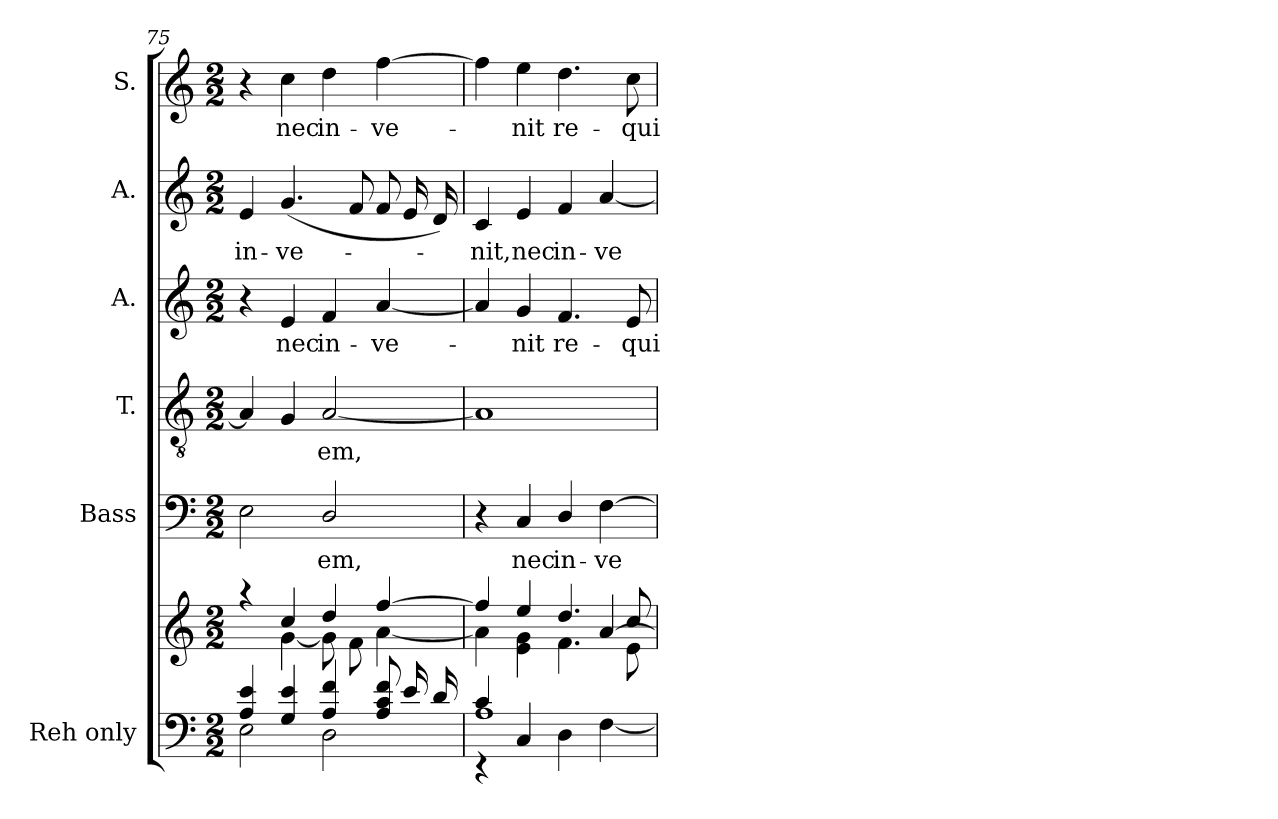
**kern	**kern	**kern	**text	**kern	**text	**kern	**text	**kern	**text	**kern	**text
*part6	*part6	*part5	*part5	*part4	*part4	*part3	*part3	*part2	*part2	*part1	*part1
*staff7	*staff6	*staff5	*staff5	*staff4	*staff4	*staff3	*staff3	*staff2	*staff2	*staff1	*staff1
*I"Reh only	*	*I"Bass	*	*I"T.	*	*I"A.	*	*I"A.	*	*I"S.	*
*	*	*I'B.	*	*	*	*	*	*	*	*	*
*clefF4	*clefG2	*clefF4	*	*clefGv2	*	*clefG2	*	*clefG2	*	*clefG2	*
*	*	*	*	*	*	*ITrd7c12	*	*ITrd7c12	*	*	*
*k[]	*k[]	*k[]	*	*k[]	*	*k[]	*	*k[]	*	*k[]	*
*C:	*C:	*C:	*	*C:	*	*C:	*	*C:	*	*C:	*
*M2/2	*M2/2	*M2/2	*	*M2/2	*	*M2/2	*	*M2/2	*	*M2/2	*
=75	=75	=75	=75	=75	=75	=75	=75	=75	=75	=75	=75
*^	*^	*	*	*	*	*	*	*	*	*	*
!	!	!	!	!	!	!	!	!	!	!	!LO:LY:b	!	!
4A/ 4e/	2E\	4raa	4ryy	2E\	.	4A/]	.	4r	.	4E/	in-	4r	.
!	!	!	!	!	!	!	!	!	!LO:LY:b	!	!LO:LY:b	!	!LO:LY:b
4G/ 4e/	.	4cc/	[<4g\	.	.	4G/	.	4E/	nec	(4.G/	-ve-	4cc\	nec
!	!	!	!	!	!LO:LY:b	!	!LO:LY:b	!	!LO:LY:b	!	!	!	!LO:LY:b
4A/ 4f/	2D\	4dd/	8g\]	2D/	-em,	[<2A/	-em,	4F/	in-	.	.	4dd\	in-
.	.	.	8f\	.	.	.	.	.	.	8F/	.	.	.
!	!	!	!	!	!	!	!	!	!LO:LY:b	!	!	!	!LO:LY:b
8A/ 8c/ 8f/	.	[>4ff/	[<4a\	.	.	.	.	[<4A/	-ve-	8F/	.	[>4ff\	-ve-
16e/	.	.	.	.	.	.	.	.	.	16E/	.	.	.
16d/	.	.	.	.	.	.	.	.	.	16D/)	.	.	.
=76	=76	=76	=76	=76	=76	=76	=76	=76	=76	=76	=76	=76	=76
*	*^	*	*^	*	*	*	*	*	*	*	*	*	*
!	!	!	!	!	!	!	!	!	!	!	!	!	!LO:LY:b	!	!
4c/	4rEE	1A	4ff/]	4a\]	2.ryy	4r	.	1A]	.	4A/]	.	4C/	-nit,	4ff\]	.
!	!	!	!	!	!	!	!LO:LY:b	!	!	!	!LO:LY:b	!	!LO:LY:b	!	!LO:LY:b
2ryy	4C/	.	4ee/	4e\ 4g\	.	4C/	nec	.	.	4G/	-nit	4E/	nec	4ee\	-nit
!	!	!	!	!	!	!	!LO:LY:b	!	!	!	!LO:LY:b	!	!LO:LY:b	!	!LO:LY:b
.	4D\	.	4.dd/	4.f\	.	4D/	in-	.	.	4.F/	re-	4F/	in-	4.dd\	re-
!	!	!	!	!	!	!	!LO:LY:b	!	!	!	!	!	!LO:LY:b	!	!
4ryy	[<4F\	.	.	.	[<4a/	[>4F\	-ve-	.	.	.	.	[<4A/	-ve-	.	.
!	!	!	!	!	!	!	!	!	!	!	!LO:LY:b	!	!	!	!LO:LY:b
.	.	.	8cc/	8e\	.	.	.	.	.	8E/	-qui-	.	.	8cc\	-qui-
*v	*v	*v	*	*	*	*	*	*	*	*	*	*	*	*	*
*	*v	*v	*v	*	*	*	*	*	*	*	*	*	*
=	=	=	=	=	=	=	=	=	=	=	=
*-	*-	*-	*-	*-	*-	*-	*-	*-	*-	*-	*-
